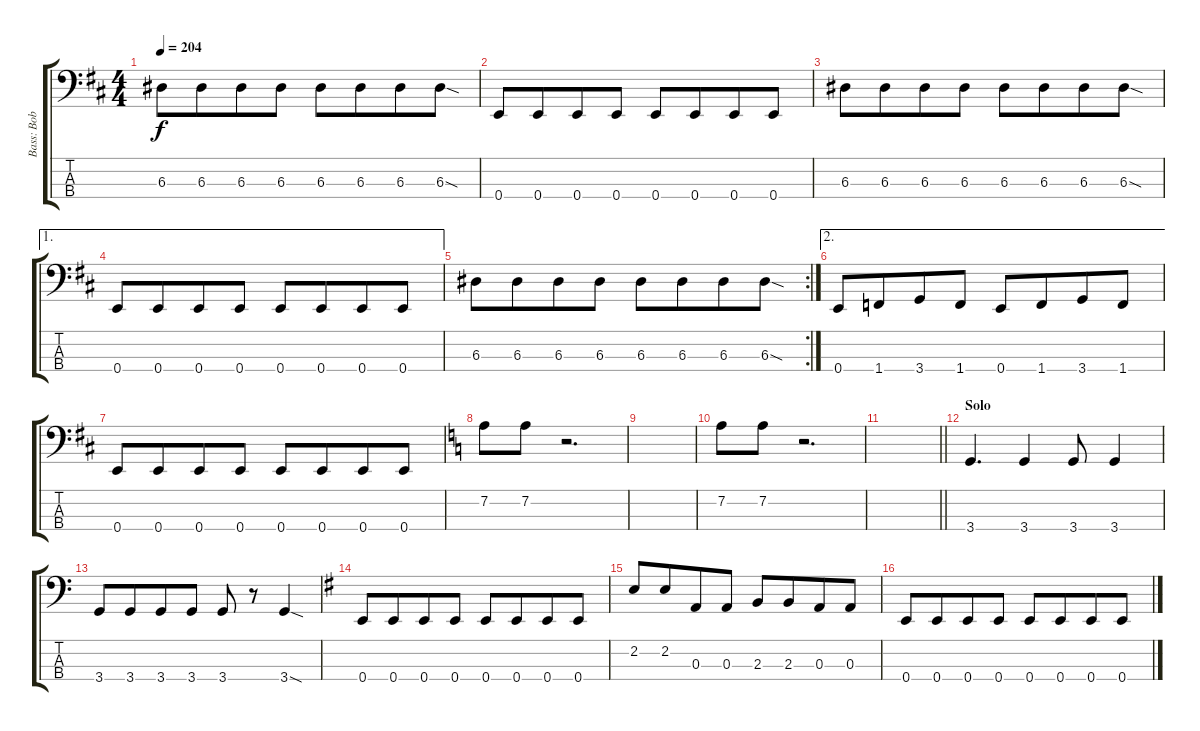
\track ("Bass: Bob" "Bass: Bob") {instrument electricbassfinger}
\staff {score tabs}
\tuning (G2 D2 A1 E1) {hide}
\ts (4 4)
\tempo 204
\clef f4
\ks d
6.3.8{dy f} 6.3.8{beam merge} 6.3.8 6.3.8 6.3.8 6.3.8{beam merge} 6.3.8 6.3{sod}.8 |
0.4.8 0.4.8{beam merge} 0.4.8 0.4.8{beam split} 0.4.8 0.4.8{beam merge} 0.4.8 0.4.8 |
6.3.8 6.3.8{beam merge} 6.3.8 6.3.8 6.3.8 6.3.8{beam merge} 6.3.8 6.3{sod}.8 |
\ae 1
0.4.8 0.4.8{beam merge} 0.4.8 0.4.8{beam split} 0.4.8 0.4.8{beam merge} 0.4.8 0.4.8 |
\rc 2
6.3.8 6.3.8{beam merge} 6.3.8 6.3.8 6.3.8 6.3.8{beam merge} 6.3.8 6.3{sod}.8 |
\ae 2
0.4.8 1.4.8{beam merge} 3.4.8 1.4.8{beam split} 0.4.8 1.4.8{beam merge} 3.4.8 1.4.8 |
0.4.8 0.4.8{beam merge} 0.4.8 0.4.8{beam split} 0.4.8 0.4.8{beam merge} 0.4.8 0.4.8 |
\ks c
7.2.8 7.2.8 r.2{d} |
|
7.2.8 7.2.8 r.2{d} |
\barLineRight lightlight
|
\section ("" "Solo")
3.4.4{d} 3.4.4 3.4.8 3.4.4 |
3.4.8 3.4.8{beam merge} 3.4.8 3.4.8 3.4.8 r.8 3.4{sod}.4 |
\ks g
0.4.8 0.4.8{beam merge} 0.4.8 0.4.8 0.4.8 0.4.8{beam merge} 0.4.8 0.4.8 |
2.2.8 2.2.8{beam merge} 0.3.8 0.3.8{beam split} 2.3.8 2.3.8{beam merge} 0.3.8 0.3.8 |
0.4.8 0.4.8{beam merge} 0.4.8 0.4.8 0.4.8 0.4.8{beam merge} 0.4.8 0.4.8
